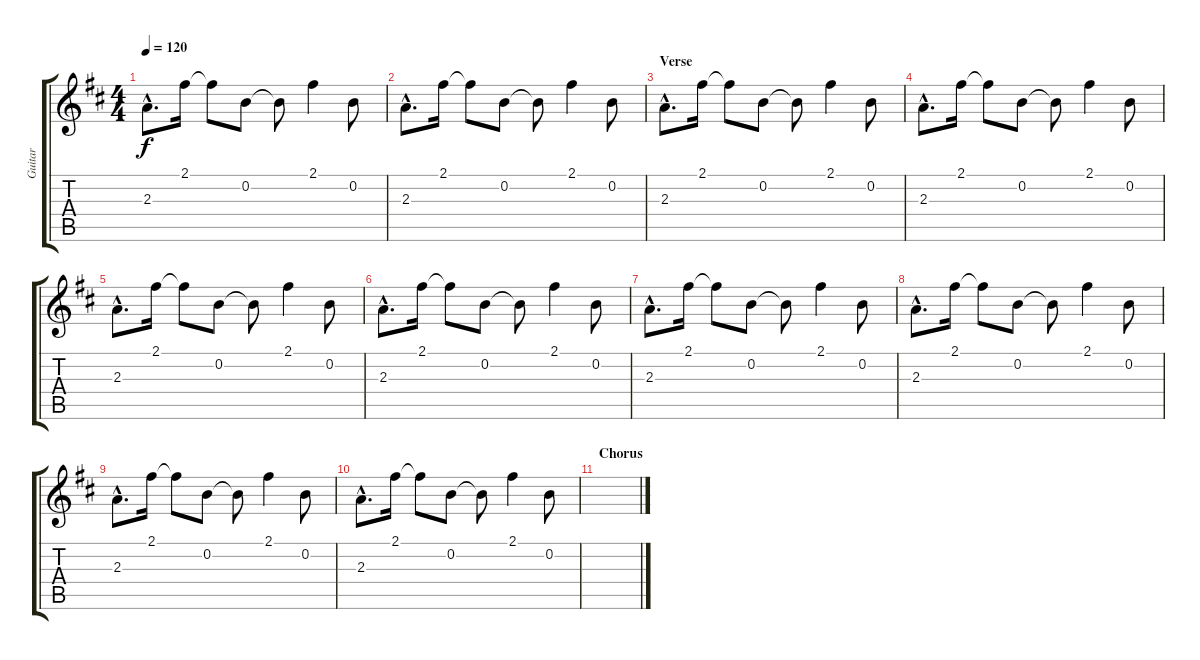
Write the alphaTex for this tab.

\track ("Guitar" "Guitar") {instrument acousticguitarnylon}
\staff {score tabs}
\tuning (E4 B3 G3 D3 A2 E2) {hide}
\ts (4 4)
\tempo 120
\clef g2
\ks d
2.3{hac}.8{d dy f} 2.1.16 2.1{t}.8 0.2.8 0.2{t}.8 2.1.4 0.2.8 |
2.3{hac}.8{d} 2.1.16 2.1{t}.8 0.2.8 0.2{t}.8 2.1.4 0.2.8 |
\section ("" "Verse")
2.3{hac}.8{d} 2.1.16 2.1{t}.8 0.2.8 0.2{t}.8 2.1.4 0.2.8 |
2.3{hac}.8{d} 2.1.16 2.1{t}.8 0.2.8 0.2{t}.8 2.1.4 0.2.8 |
2.3{hac}.8{d} 2.1.16 2.1{t}.8 0.2.8 0.2{t}.8 2.1.4 0.2.8 |
2.3{hac}.8{d} 2.1.16 2.1{t}.8 0.2.8 0.2{t}.8 2.1.4 0.2.8 |
2.3{hac}.8{d} 2.1.16 2.1{t}.8 0.2.8 0.2{t}.8 2.1.4 0.2.8 |
2.3{hac}.8{d} 2.1.16 2.1{t}.8 0.2.8 0.2{t}.8 2.1.4 0.2.8 |
2.3{hac}.8{d} 2.1.16 2.1{t}.8 0.2.8 0.2{t}.8 2.1.4 0.2.8 |
2.3{hac}.8{d} 2.1.16 2.1{t}.8 0.2.8 0.2{t}.8 2.1.4 0.2.8 |
\section ("" "Chorus")
